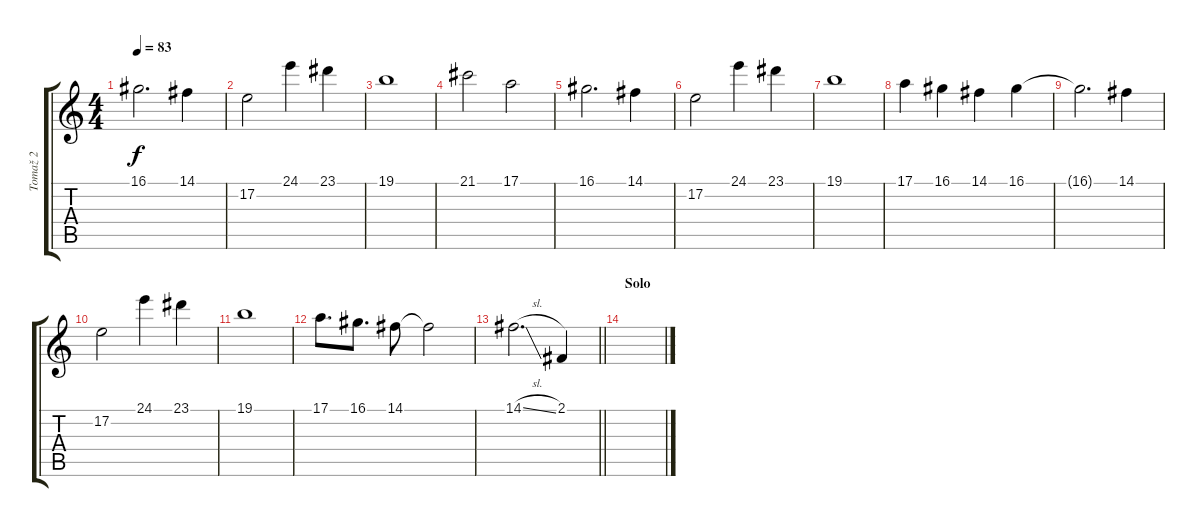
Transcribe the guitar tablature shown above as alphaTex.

\track ("Tomaž 2" "Tomaž 2") {instrument stringensemble2}
\staff {score tabs}
\tuning (E4 B3 G3 D3 A2 E2) {hide}
\ts (4 4)
\tempo 83
\clef g2
\ks c
16.1{t}.2{d dy f} 14.1.4 |
17.2.2 24.1.4 23.1.4 |
19.1.1 |
21.1.2 17.1.2 |
16.1.2{d} 14.1.4 |
17.2.2 24.1.4 23.1.4 |
19.1.1 |
17.1.4 16.1.4 14.1.4 16.1.4 |
16.1{t}.2{d} 14.1.4 |
17.2.2 24.1.4 23.1.4 |
19.1.1 |
17.1.8{d} 16.1.8{d} 14.1.8 14.1{t}.2 |
\barLineRight lightlight
14.1{sl}.2{d} 2.1.4 |
\section ("" "Solo")
